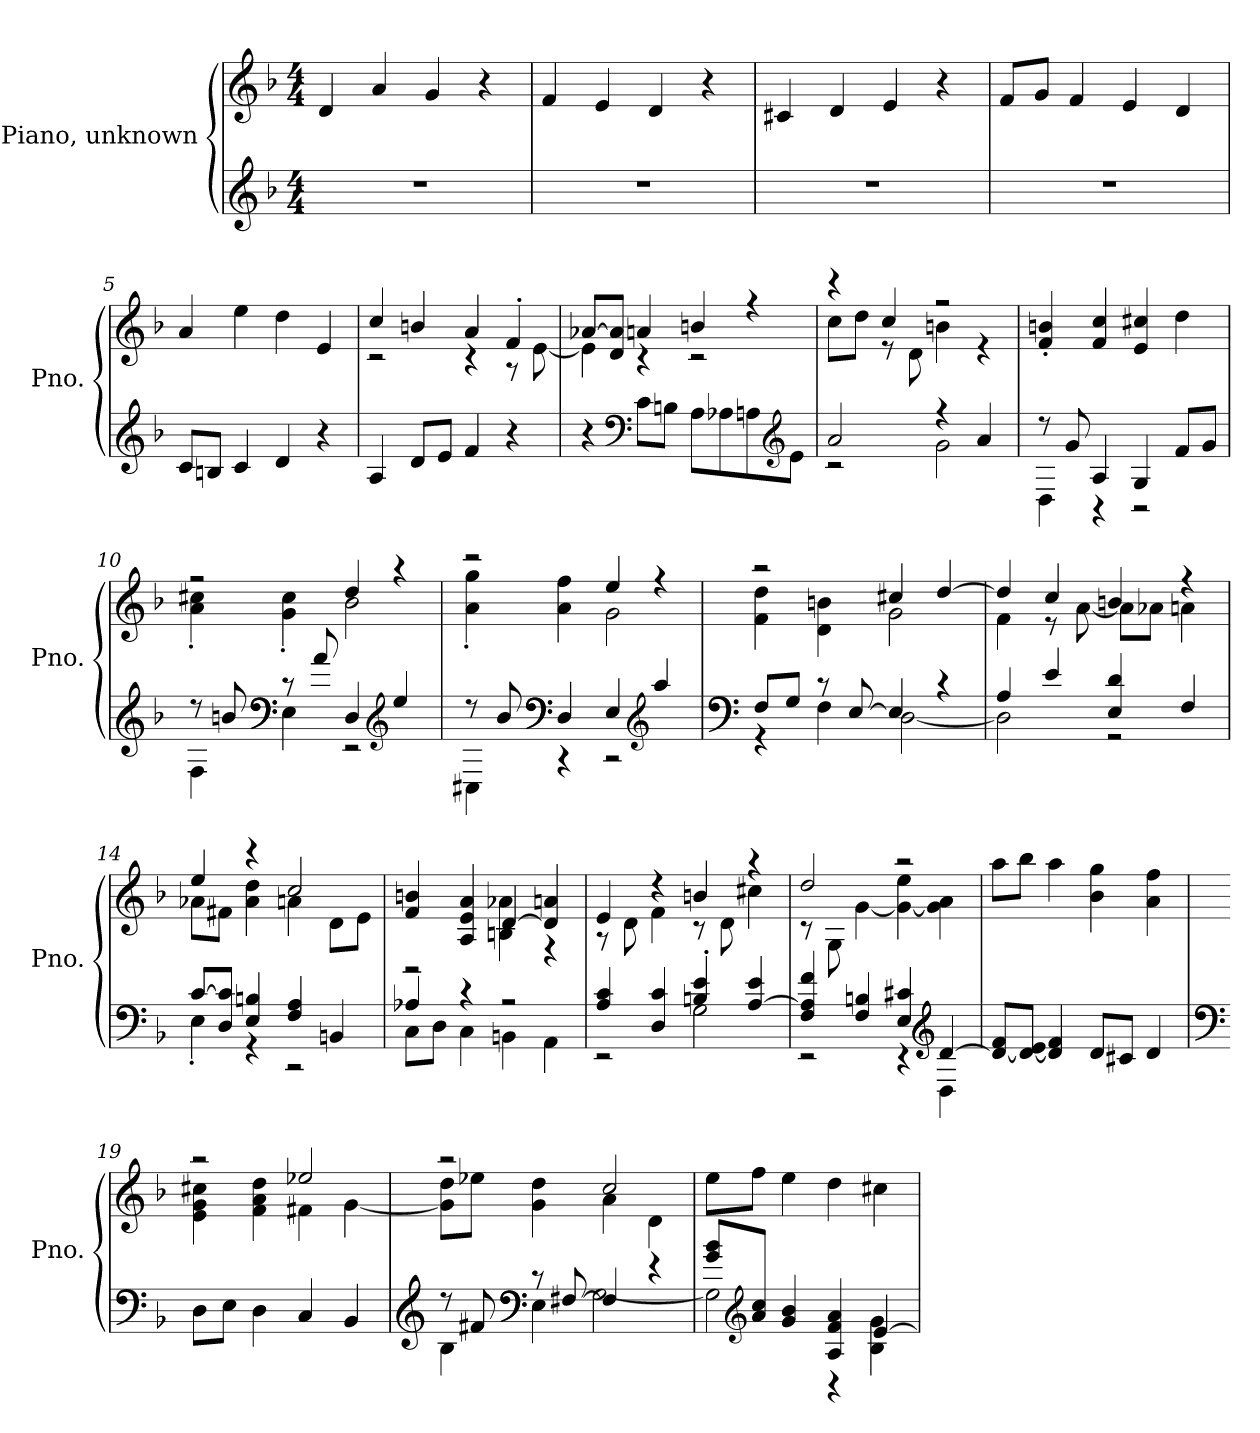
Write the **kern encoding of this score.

**kern	**kern
*part1	*part1
*staff2	*staff1
*I"Piano, unknown	*
*I'Pno.	*
*clefG2	*clefG2
*k[b-]	*k[b-]
*M4/4	*M4/4
*MM125	*MM125
=1	=1
1r	4d/
.	4a/
.	4g/
.	4r
=2	=2
1r	4f/
.	4e/
.	4d/
.	4r
=3	=3
1r	4c#X/
.	4d/
.	4e/
.	4r
=4	=4
1r	8f/L
.	8g/J
.	4f/
.	4e/
.	4d/
=5	=5
8c/L	4a/
8Bn/J	.
4c/	4ee\
4d/	4dd\
4r	4e/
=6	=6
*	*^
4A/	4cc/	2r
8d/L	4bn/	.
8e/J	.	.
4f/	4a/	4r
4r	4f'/	8r
.	.	[8e\
!!LO:LB:g=z	!!
=7	=7	=7
4r	[8a-X/L	4e\]
.	8d/ 8a-/]J	.
*clefF4	*	*
8c\L	4an/	4r
8Bn\J	.	.
8A\L	4bn/	2r
8A-X\	.	.
8An\	4r	.
*clefG2	*	*
8e\J	.	.
=8	=8	=8
*^	*	*
2a/	2r	4r	8cc\L
.	.	.	8dd\J
.	.	4cc/	8r
.	.	.	8d\
4r	2g\	2r	4bn\
4a/	.	.	4r
*	*	*v	*v
=9	=9	=9
8r	4D\	4f/' 4bn/'
8g/	.	.
4A/	4r	4f/ 4cc/
4G/	2r	4e/ 4cc#X/
8f/L	.	4dd\
8g/J	.	.
=10	=10	=10
*	*	*^
8r	4F\	2r	4a\' 4cc#X\'
8bn/	.	.	.
*clefF4	*	*	*
8r	4E\	.	4g\' 4cc#\'
8a/	.	.	.
4D/	2r	4dd/	2b-\
*clefG2	*	*	*
4ee/	.	4r	.
!!LO:LB:g=z	!!
=11	=11	=11	=11
8r	4C#X\	2r	4a\' 4gg\'
8b-/	.	.	.
*clefF4	*	*	*
4D/	4r	.	4a\ 4ff\
4E/	2r	4ee/	2g\
*clefG2	*	*	*
4aa/	.	4r	.
=12	=12	=12	=12
*clefF4	*	*	*
8F/L	4r	2r	4f\ 4dd\
8G/J	.	.	.
8r	4F\	.	4d\ 4bn\
[8E/	.	.	.
4E/]	[2D\	4cc#X/	2g\
4r	.	[4dd/	.
=13	=13	=13	=13
4A/	2D\]	4dd/]	4f\
4e/	.	4cc/	8r
.	.	.	[8a\
4E/ 4d/	2r	4bn/	8a\L]
.	.	.	8a-X\J
4F/	.	4r	4an\
=14	=14	=14	=14
[8c/L	4E'\	4ee/	8a-X\L
8D/ 8c/]J	.	.	8f#X\J
4E/ 4Bn/	4r	4r	4a-\ 4dd\
4F/ 4A/	2r	2cc/	4an\
4BBn/	.	.	8d\L
.	.	.	8e\J
!!LO:LB:g=z	!!
=15	=15	=15	=15
4A-X/	8C\L	4f/ 4bn/	2r
.	8D\J	.	.
4r	4C\	4A/ 4e/ 4a/	.
2r	4BBn\	[4d/	4Bn\ 4a-X\
.	4AA\	4d/] 4an/	4r
=16	=16	=16	=16
4A/ 4c/	2r	4e/	8r
.	.	.	8d\
4D/ 4c/	.	4r	4f\
4Bn/' 4e/'	2G\	4bn/	8r
.	.	.	8d\
[4A/ 4e/	.	4r	4cc#X\
=17	=17	=17	=17
4F/ 4A/] 4f/	2r	2dd/	8r
.	.	.	8G\
4F/ 4Bn/	.	.	[4g\
4E/ 4c#X/	4r	2r	4g\_ 4ee\
*clefG2	*	*	*
[4d/	4D\	.	4g\] 4a\
*v	*v	*	*
*	*v	*v
=18	=18
8d/_ 8f/L	8aa\L
8d/_ 8e/J	8bb-\J
4d/] 4f/	4aa\
8d/L	4b-\ 4gg\
8c#X/J	.
4d/	4a\ 4ff\
=19	=19
*clefF4	*
*	*^
8D\L	2r	4e\ 4g\ 4cc#X\
8E\J	.	.
4D\	.	4f\ 4a\ 4dd\
4C/	2ee-X/	4f#X\
4BB-/	.	[4g\
!!LO:LB:g=z	!!
=20	=20	=20
*clefG2	*	*
*^	*	*
8r	4B-\	2r	8g\] 8dd\L
8f#X/	.	.	8ee-X\J
*clefF4	*	*	*
8r	4E\	.	4g\ 4dd\
[8F#X/	.	.	.
4F#/]	[2G\	2cc/	4a\
4r	.	.	4d\
*	*	*v	*v
=21	=21	=21
8g/ 8b-/L	2G\]	8ee\L
*clefG2	*	*
8a/ 8cc/J	.	8ff\J
4g/ 4b-/	.	4ee\
4A/ 4f/ 4a/	4r	4dd\
[4e/	4B-\ 4g\	4cc#X\
*v	*v	*
=	=
*-	*-
